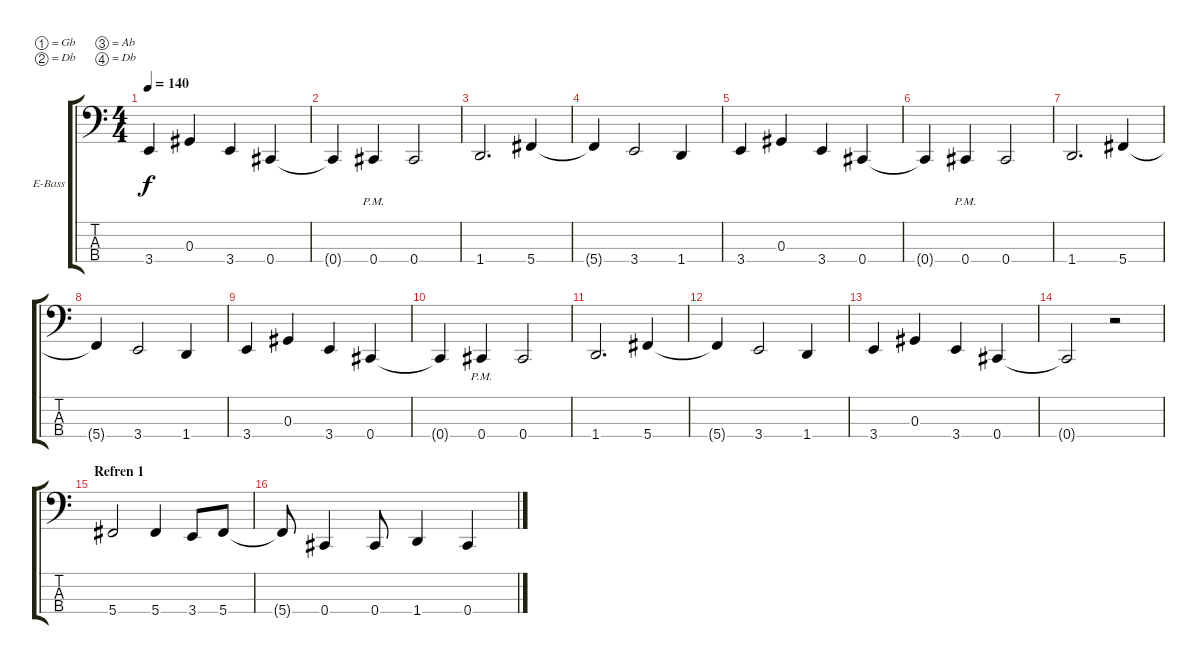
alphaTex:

\bracketExtendMode groupsimilarinstruments
\firstSystemTrackNameOrientation horizontal
\otherSystemsTrackNameOrientation horizontal
\track ("Bas" "E-Bass") {instrument electricbassfinger}
\staff {score tabs}
\tuning (Gb2 Db2 Ab1 Db1)
\ts (4 4)
\tempo 140
\clef f4
\ks c
3.4.4{dy f} 0.3.4 3.4.4 0.4.4 |
0.4{t}.4 0.4{pm}.4 0.4.2 |
1.4.2{d} 5.4.4 |
5.4{t}.4 3.4.2 1.4.4 |
3.4.4 0.3.4 3.4.4 0.4.4 |
0.4{t}.4 0.4{pm}.4 0.4.2 |
1.4.2{d} 5.4.4 |
5.4{t}.4 3.4.2 1.4.4 |
3.4.4 0.3.4 3.4.4 0.4.4 |
0.4{t}.4 0.4{pm}.4 0.4.2 |
1.4.2{d} 5.4.4 |
5.4{t}.4 3.4.2 1.4.4 |
3.4.4 0.3.4 3.4.4 0.4.4 |
0.4{t}.2 r.2 |
\section ("" "Refren 1")
5.4.2 5.4.4 3.4.8 5.4.8 |
5.4{t}.8 0.4.4 0.4.8 1.4.4 0.4.4
